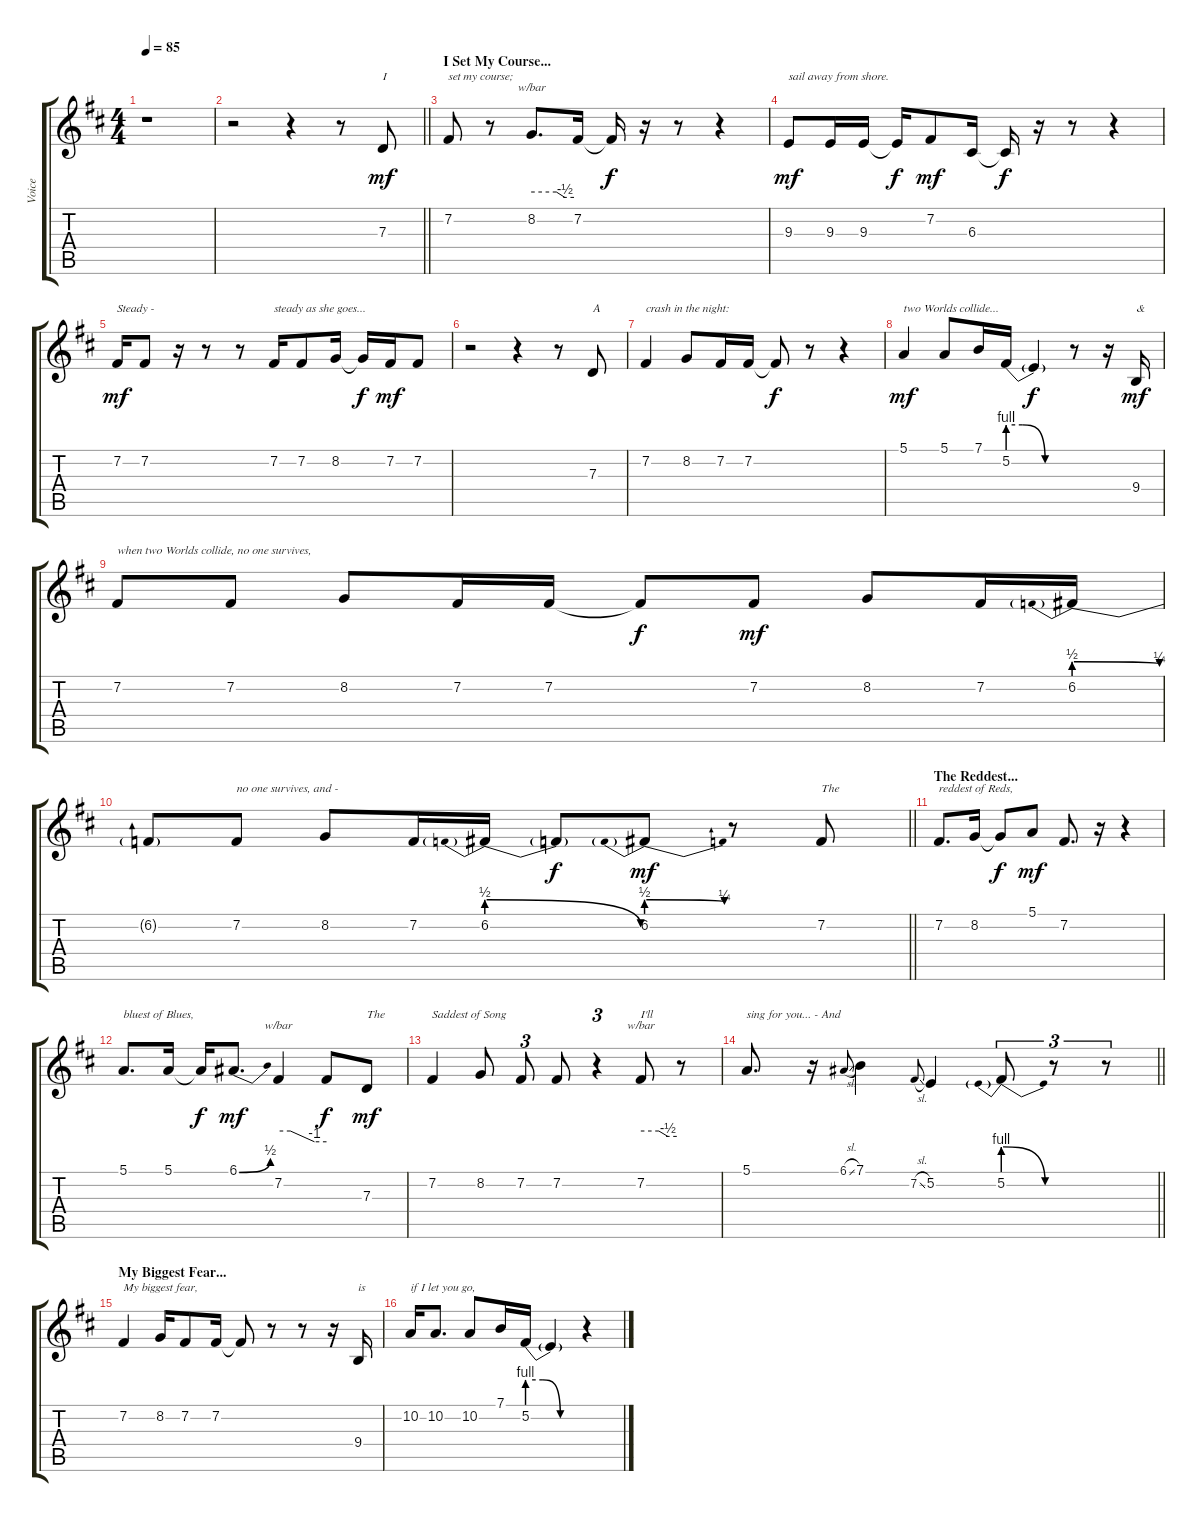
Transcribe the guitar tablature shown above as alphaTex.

\track ("Voice" "Voice") {instrument tuba}
\staff {score tabs}
\tuning (E4 B3 G3 D3 A2 E2) {hide}
\ts (4 4)
\tempo 85
\clef g2
\ks bminor
r.1{dy mf} |
\barLineRight lightlight
r.2 r.4 r.8 7.3.8{txt "I"} |
\section ("" "I Set My Course...")
7.2.8{txt "set my course;"} r.8 8.2.8{d tbe (custom default 0 0 35 0 47 -2 60 -2)} 7.2.16 7.2{t}.16{dy f} r.16 r.8 r.4 |
9.3.8{txt "sail away from shore." dy mf} 9.3.16 9.3.16 9.3{t}.16{dy f} 7.2.8{dy mf} 6.3.16 6.3{t}.16{dy f} r.16 r.8 r.4 |
7.2.16{txt "Steady - " dy mf} 7.2.8 r.16 r.8 r.8 7.2.16{txt "steady as she goes..."} 7.2.8 8.2.16 8.2{t}.16{dy f} 7.2.16{dy mf} 7.2.8 |
r.2 r.4 r.8 7.3.8{txt "A"} |
7.2.4{txt "crash in the night:"} 8.2.8 7.2.16 7.2.16 7.2{t}.8{dy f} r.8 r.4 |
5.1.4{txt "two Worlds collide..." dy mf} 5.1.8 7.1.16 5.2{be (custom 0 4 14 4 36 0 60 0)}.16 5.2{t}.4{dy f} r.8 r.16 9.4.16{txt "&" dy mf} |
7.2.8{txt "when two Worlds collide, no one survives,"} 7.2.8 8.2.8 7.2.16 7.2.16 7.2{t}.8{dy f} 7.2.8{dy mf} 8.2.8 7.2.16 6.2{be (prebendrelease 0 2 60 1)}.16 |
\barLineRight lightlight
6.2{t}.8 7.2.8{txt "no one survives, and -"} 8.2.8 7.2.16 6.2{be (prebendrelease 0 2 60 0)}.16 6.2{t}.8{dy f} 6.2{be (prebendrelease 0 2 60 1)}.8{dy mf} r.8 7.2.8{txt "The"} |
\section ("" "The Reddest...")
7.2.8{d txt "reddest of Reds,"} 8.2.16 8.2{t}.8{dy f} 5.1.8{dy mf} 7.2.8{d} r.16 r.4 |
5.1.8{d txt "bluest of Blues,"} 5.1.16 5.1{t}.16{dy f} 6.1{be (bend 0 0 60 2)}.8{d dy mf} 7.2.4{tbe (custom default 0 0 15 0 45 -4 60 -4)} 7.2{t}.8{dy f} 7.3.8{txt "The" dy mf} |
7.2.4{txt "Saddest of Song"} 8.2.8 7.2.8{tu (3 2)} 7.2.8 r.4{tu (3 2)} 7.2.8{tbe (custom default 0 0 30 0 45 -2 60 -2) txt "I'll"} r.8 |
\barLineRight lightlight
5.1.8{d txt "sing for you... - And"} r.16 6.1{sl}.8{gr onbeat} 7.1.4 7.2{sl}.8{gr onbeat} 5.2.4 5.2{be (prebendrelease 0 4 60 0)}.8{tu (3 2)} r.8{tu (3 2)} r.8{tu (3 2)} |
\section ("" "My Biggest Fear...")
7.2.4{txt "My biggest fear,"} 8.2.16 7.2.8 7.2.16 7.2{t}.8 r.8 r.8 r.16 9.4.16{txt "is"} |
10.2.16{txt "if I let you go,"} 10.2.8{d} 10.2.8 7.1.16 5.2{be (custom 0 4 17 4 36 0 60 0)}.16 5.2{t}.4 r.4
